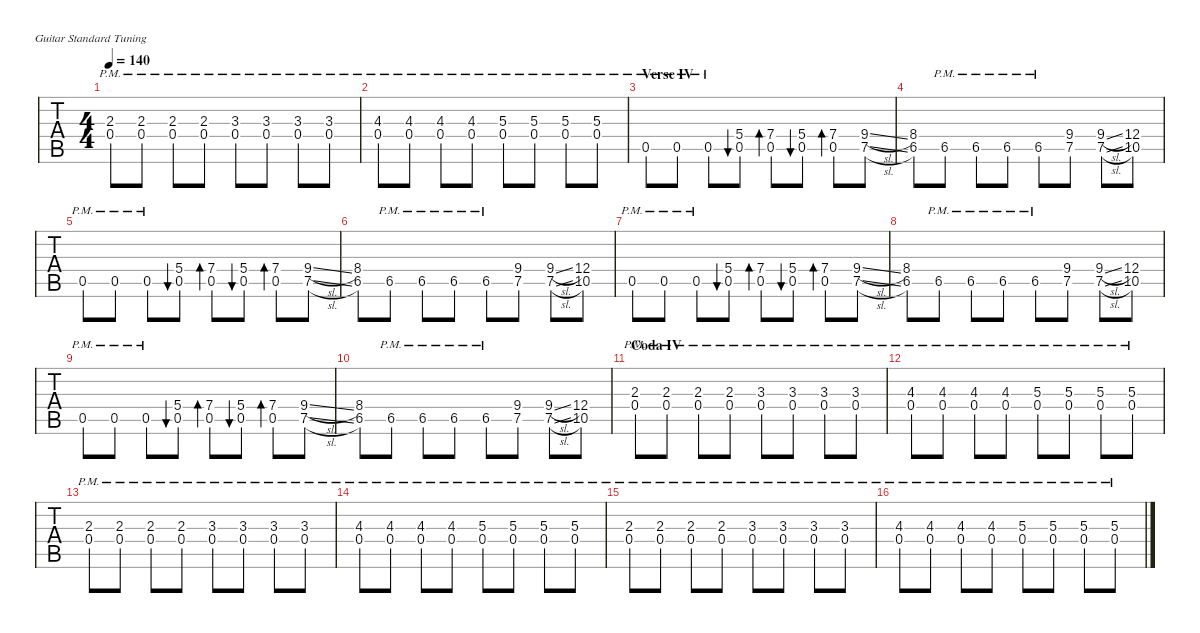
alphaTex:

\defaultSystemsLayout 4
\hideDynamics
\bracketExtendMode nobrackets
\otherSystemsTrackNameOrientation horizontal
\track ("Rhythm Guitar 1" "     ") {multiBarRest instrument distortionguitar}
\staff {tabs}
\tuning (E4 B3 G3 D3 A2 E2)
\ts (4 4)
\tempo 140
\clef g2
\ks c
(0.4{pm} 2.3{pm}).8{dy mf} (0.4{pm} 2.3{pm}).8 (0.4{pm} 2.3{pm}).8 (0.4{pm} 2.3{pm}).8 (0.4{pm} 3.3{pm acc #}).8 (0.4{pm} 3.3{pm acc #}).8 (0.4{pm} 3.3{pm acc #}).8 (0.4{pm} 3.3{pm acc #}).8 |
(0.4{pm} 4.3{pm}).8 (0.4{pm} 4.3{pm}).8 (0.4{pm} 4.3{pm}).8 (0.4{pm} 4.3{pm}).8 (0.4{pm} 5.3{pm}).8 (0.4{pm} 5.3{pm}).8 (0.4{pm} 5.3{pm}).8 (0.4{pm} 5.3{pm}).8 |
\section ("" "Verse IV")
0.5{pm}.8 0.5{pm}.8 0.5{pm}.8 (5.4 0.5).8{bu 30} (7.4 0.5).8{bd 30} (5.4 0.5).8{bu 30} (7.4 0.5).8{bd 30} (7.5{sl} 9.4{sl}).8 |
(6.5{acc #} 8.4{acc #}).8 6.5{pm acc #}.8 6.5{pm acc #}.8 6.5{pm acc #}.8 6.5{pm acc #}.8 (7.5 9.4).8 (7.5{sl} 9.4{sl}).8 (10.5 12.4).8 |
0.5{pm}.8 0.5{pm}.8 0.5{pm}.8 (5.4 0.5).8{bu 30} (7.4 0.5).8{bd 30} (5.4 0.5).8{bu 30} (7.4 0.5).8{bd 30} (7.5{sl} 9.4{sl}).8 |
(6.5{acc #} 8.4{acc #}).8 6.5{pm acc #}.8 6.5{pm acc #}.8 6.5{pm acc #}.8 6.5{pm acc #}.8 (7.5 9.4).8 (7.5{sl} 9.4{sl}).8 (10.5 12.4).8 |
0.5{pm}.8 0.5{pm}.8 0.5{pm}.8 (5.4 0.5).8{bu 30} (7.4 0.5).8{bd 30} (5.4 0.5).8{bu 30} (7.4 0.5).8{bd 30} (7.5{sl} 9.4{sl}).8 |
(6.5{acc #} 8.4{acc #}).8 6.5{pm acc #}.8 6.5{pm acc #}.8 6.5{pm acc #}.8 6.5{pm acc #}.8 (7.5 9.4).8 (7.5{sl} 9.4{sl}).8 (10.5 12.4).8 |
0.5{pm}.8 0.5{pm}.8 0.5{pm}.8 (5.4 0.5).8{bu 30} (7.4 0.5).8{bd 30} (5.4 0.5).8{bu 30} (7.4 0.5).8{bd 30} (7.5{sl} 9.4{sl}).8 |
(6.5{acc #} 8.4{acc #}).8 6.5{pm acc #}.8 6.5{pm acc #}.8 6.5{pm acc #}.8 6.5{pm acc #}.8 (7.5 9.4).8 (7.5{sl} 9.4{sl}).8 (10.5 12.4).8 |
\section ("" "Coda IV")
(0.4{pm} 2.3{pm}).8 (0.4{pm} 2.3{pm}).8 (0.4{pm} 2.3{pm}).8 (0.4{pm} 2.3{pm}).8 (0.4{pm} 3.3{pm acc #}).8 (0.4{pm} 3.3{pm acc #}).8 (0.4{pm} 3.3{pm acc #}).8 (0.4{pm} 3.3{pm acc #}).8 |
(0.4{pm} 4.3{pm}).8 (0.4{pm} 4.3{pm}).8 (0.4{pm} 4.3{pm}).8 (0.4{pm} 4.3{pm}).8 (0.4{pm} 5.3{pm}).8 (0.4{pm} 5.3{pm}).8 (0.4{pm} 5.3{pm}).8 (0.4{pm} 5.3{pm}).8 |
(0.4{pm} 2.3{pm}).8 (0.4{pm} 2.3{pm}).8 (0.4{pm} 2.3{pm}).8 (0.4{pm} 2.3{pm}).8 (0.4{pm} 3.3{pm acc #}).8 (0.4{pm} 3.3{pm acc #}).8 (0.4{pm} 3.3{pm acc #}).8 (0.4{pm} 3.3{pm acc #}).8 |
(0.4{pm} 4.3{pm}).8 (0.4{pm} 4.3{pm}).8 (0.4{pm} 4.3{pm}).8 (0.4{pm} 4.3{pm}).8 (0.4{pm} 5.3{pm}).8 (0.4{pm} 5.3{pm}).8 (0.4{pm} 5.3{pm}).8 (0.4{pm} 5.3{pm}).8 |
(0.4{pm} 2.3{pm}).8 (0.4{pm} 2.3{pm}).8 (0.4{pm} 2.3{pm}).8 (0.4{pm} 2.3{pm}).8 (0.4{pm} 3.3{pm acc #}).8 (0.4{pm} 3.3{pm acc #}).8 (0.4{pm} 3.3{pm acc #}).8 (0.4{pm} 3.3{pm acc #}).8 |
(0.4{pm} 4.3{pm}).8 (0.4{pm} 4.3{pm}).8 (0.4{pm} 4.3{pm}).8 (0.4{pm} 4.3{pm}).8 (0.4{pm} 5.3{pm}).8 (0.4{pm} 5.3{pm}).8 (0.4{pm} 5.3{pm}).8 (0.4{pm} 5.3{pm}).8
